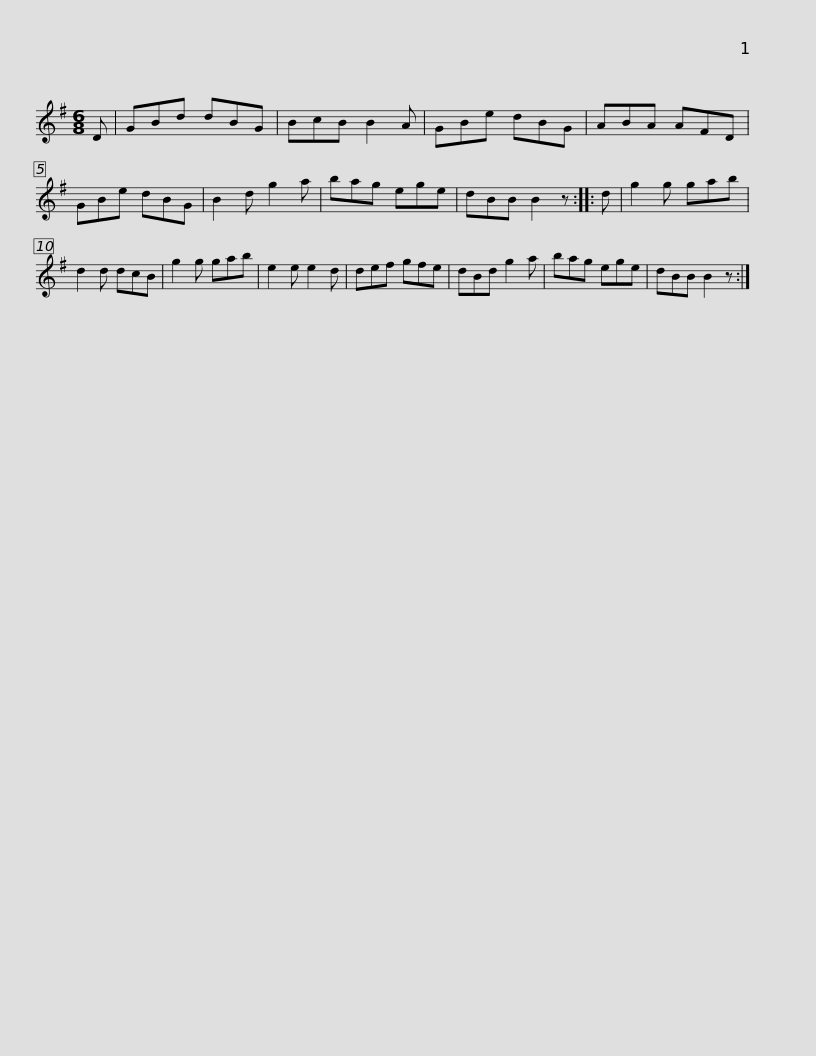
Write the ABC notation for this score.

X:1
L:1/8
M:6/8
I:linebreak $
K:G
V:1 treble
V:1
 D | GBd dBG | BcB B2 A | GBe dBG | ABA AFD | %5
 GBe dBG | B2 d g2 a | bag ege |$ dBB B2 z :: d | %10
 g2 g gab | d2 d dcB | g2 g gab | e2 e e2 d | def gfe | %15
 dBd g2 a |$ bag ege | dBB B2 z :| %18
